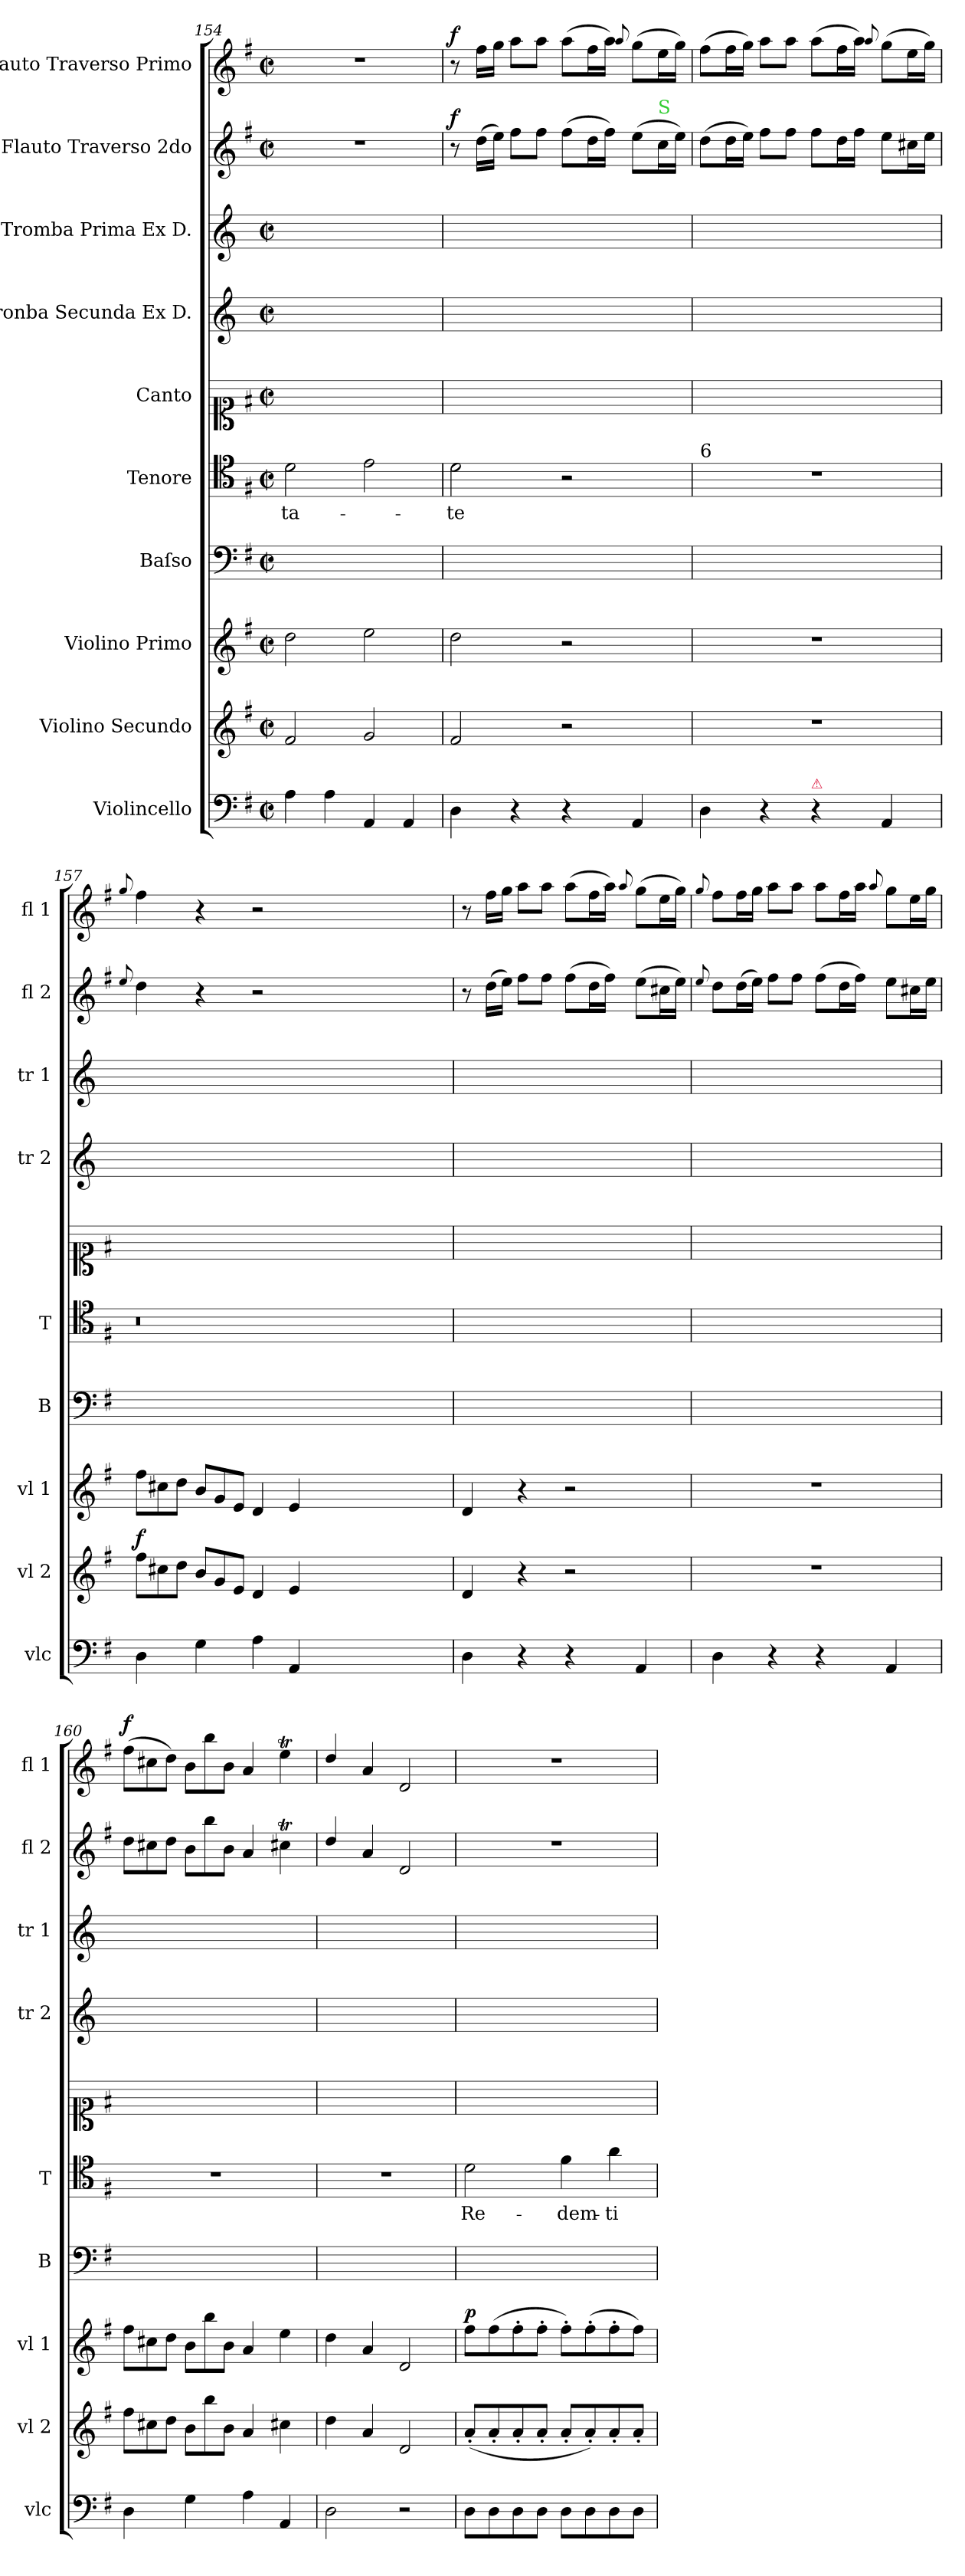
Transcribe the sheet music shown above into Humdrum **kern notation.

**kern	**kern	**dynam	**kern	**dynam	**kern	**kern	**text	**kern	**kern	**kern	**kern	**dynam	**kern	**dynam
*part10	*part9	*part9	*part8	*part8	*part7	*part6	*part6	*part5	*part4	*part3	*part2	*part2	*part1	*part1
*staff10	*staff9	*staff9	*staff8	*staff8	*staff7	*staff6	*staff6	*staff5	*staff4	*staff3	*staff2	*staff2	*staff1	*staff1
*I"Violincello	*I"Violino Secundo	*	*I"Violino Primo	*	*I"Baſso	*I"Tenore	*	*I"Canto	*I"Tronba Secunda Ex D.	*I"Tromba Prima Ex D.	*I"Flauto Traverso 2do	*	*I"Flauto Traverso Primo	*
*I'vlc	*I'vl 2	*	*I'vl 1	*	*I'B	*I'T	*	*	*I'tr 2	*I'tr 1	*I'fl 2	*	*I'fl 1	*
*clefF4	*clefG2	*	*clefG2	*	*clefF4	*clefC4	*	*clefC1	*clefG2	*clefG2	*clefG2	*	*clefG2	*
*	*	*	*	*	*	*	*	*	*ITrd-1c-2	*ITrd-1c-2	*	*	*	*
*k[f#]	*k[f#]	*	*k[f#]	*	*k[f#]	*k[f#]	*	*k[f#]	*k[f#c#]	*k[f#c#]	*k[f#]	*	*k[f#]	*
*G:	*G:	*	*G:	*	*G:	*G:	*	*G:	*	*	*G:	*	*G:	*
*M2/2	*M2/2	*	*M2/2	*	*M2/2	*M2/2	*	*M2/2	*M2/2	*M2/2	*M2/2	*	*M2/2	*
*met(c|)	*met(c|)	*	*met(c|)	*	*met(c|)	*met(c|)	*	*met(c|)	*met(c|)	*met(c|)	*met(c|)	*	*met(c|)	*
=154	=154	=154	=154	=154	=154	=154	=154	=154	=154	=154	=154	=154	=154	=154
4A\	2f#/	.	2dd\	.	1ryy	2d\	-ta-	1ryy	1ryy	1ryy	1r	.	1r	.
4A\	.	.	.	.	.	.	.	.	.	.	.	.	.	.
4AA/	2g/	.	2ee\	.	.	2e\	.	.	.	.	.	.	.	.
4AA/	.	.	.	.	.	.	.	.	.	.	.	.	.	.
=155	=155	=155	=155	=155	=155	=155	=155	=155	=155	=155	=155	=155	=155	=155
!	!	!	!	!	!	!	!	!	!	!	!	!LO:DY:a	!	!LO:DY:a
4D\	2f#/	.	2dd\	.	1ryy	2d\	-te	1ryy	1ryy	1ryy	8r	f	8r	f
.	.	.	.	.	.	.	.	.	.	.	(16dd\LL	.	16ff#\LL	.
.	.	.	.	.	.	.	.	.	.	.	16ee\JJ)	.	16gg\JJ	.
4r	.	.	.	.	.	.	.	.	.	.	8ff#\L	.	8aa\L	.
.	.	.	.	.	.	.	.	.	.	.	8ff#\J	.	8aa\J	.
4r	2r	.	2r	.	.	2r	.	.	.	.	(8ff#\L	.	(8aa\L	.
.	.	.	.	.	.	.	.	.	.	.	16dd\L	.	16ff#\L	.
.	.	.	.	.	.	.	.	.	.	.	16ff#\JJ)	.	16aa\JJ)	.
.	.	.	.	.	.	.	.	.	.	.	.	.	8qqaa/	.
4AA/	.	.	.	.	.	.	.	.	.	.	(8ee\L	.	(8gg\L	.
!	!	!	!	!	!	!	!	!	!	!	!LO:TX:a:color=limegreen:t=S	!	!	!
.	.	.	.	.	.	.	.	.	.	.	16cc\L	.	16ee\L	.
.	.	.	.	.	.	.	.	.	.	.	16ee\JJ)	.	16gg\JJ)	.
=156	=156	=156	=156	=156	=156	=156	=156	=156	=156	=156	=156	=156	=156	=156
!	!	!	!	!	!	!LO:TX:a:t=6	!	!	!	!	!	!	!	!
4D\	1r	.	1r	.	1ryy	1r	.	1ryy	1ryy	1ryy	(8dd\L	.	(8ff#\L	.
.	.	.	.	.	.	.	.	.	.	.	16dd\L	.	16ff#\L	.
.	.	.	.	.	.	.	.	.	.	.	16ee\JJ)	.	16gg\JJ)	.
4r	.	.	.	.	.	.	.	.	.	.	8ff#\L	.	8aa\L	.
.	.	.	.	.	.	.	.	.	.	.	8ff#\J	.	8aa\J	.
!LO:TX:a:color=crimson:t=⚠	!	!	!	!	!	!	!	!	!	!	!	!	!	!
4r	.	.	.	.	.	.	.	.	.	.	8ff#\L	.	(8aa\L	.
.	.	.	.	.	.	.	.	.	.	.	16dd\L	.	16ff#\L	.
.	.	.	.	.	.	.	.	.	.	.	16ff#\JJ	.	16aa\JJ)	.
.	.	.	.	.	.	.	.	.	.	.	.	.	8qqaa/	.
4AA/	.	.	.	.	.	.	.	.	.	.	8ee\L	.	(8gg\L	.
.	.	.	.	.	.	.	.	.	.	.	16cc#X\L	.	16ee\L	.
.	.	.	.	.	.	.	.	.	.	.	16ee\JJ	.	16gg\JJ)	.
=157	=157	=157	=157	=157	=157	=157	=157	=157	=157	=157	=157	=157	=157	=157
.	.	.	.	.	.	.	.	.	.	.	8qqee/	.	8qqgg/	.
*	*Xtuplet	*	*Xtuplet	*	*	*	*	*	*	*	*	*	*	*
!	!	!LO:DY:a	!	!	!	!	!	!	!	!	!	!	!	!
4D\	12ff#\L	f	12ff#\L	.	1ryy	0.r	.	1ryy	1ryy	1ryy	4dd\	.	4ff#\	.
.	12cc#X\	.	12cc#X\	.	.	.	.	.	.	.	.	.	.	.
.	12dd\J	.	12dd\J	.	.	.	.	.	.	.	.	.	.	.
4G\	12b/L	.	12b/L	.	.	.	.	.	.	.	4r	.	4r	.
.	12g/	.	12g/	.	.	.	.	.	.	.	.	.	.	.
.	12e/J	.	12e/J	.	.	.	.	.	.	.	.	.	.	.
4A\	4d/	.	4d/	.	.	.	.	.	.	.	2r	.	2r	.
4AA/	4e/	.	4e/	.	.	.	.	.	.	.	.	.	.	.
0ryy	0ryy	.	0ryy	.	0ryy	.	.	0ryy	0ryy	0ryy	0ryy	.	0ryy	.
=158	=158	=158	=158	=158	=158	=158	=158	=158	=158	=158	=158	=158	=158	=158
!	!	!	!	!	!	!	!	!	!	!	!	!LO:DY:a	!	!LO:DY:a
4D\	4d/	.	4d/	.	1ryy	1ryy	.	1ryy	1ryy	1ryy	8r	pia	8r	pia
.	.	.	.	.	.	.	.	.	.	.	(16dd\LL	.	16ff#\LL	.
.	.	.	.	.	.	.	.	.	.	.	16ee\JJ)	.	16gg\JJ	.
4r	4r	.	4r	.	.	.	.	.	.	.	8ff#\L	.	8aa\L	.
.	.	.	.	.	.	.	.	.	.	.	8ff#\J	.	8aa\J	.
4r	2r	.	2r	.	.	.	.	.	.	.	(8ff#\L	.	(8aa\L	.
.	.	.	.	.	.	.	.	.	.	.	16dd\L	.	16ff#\L	.
.	.	.	.	.	.	.	.	.	.	.	16ff#\JJ)	.	16aa\JJ)	.
.	.	.	.	.	.	.	.	.	.	.	.	.	8qqaa/	.
4AA/	.	.	.	.	.	.	.	.	.	.	(8ee\L	.	(8gg\L	.
.	.	.	.	.	.	.	.	.	.	.	16cc#X\L	.	16ee\L	.
.	.	.	.	.	.	.	.	.	.	.	16ee\JJ)	.	16gg\JJ)	.
=159	=159	=159	=159	=159	=159	=159	=159	=159	=159	=159	=159	=159	=159	=159
.	.	.	.	.	.	.	.	.	.	.	8qqee/	.	8qqgg/	.
4D\	1r	.	1r	.	1ryy	1ryy	.	1ryy	1ryy	1ryy	8dd\L	.	8ff#\L	.
.	.	.	.	.	.	.	.	.	.	.	(16dd\L	.	16ff#\L	.
.	.	.	.	.	.	.	.	.	.	.	16ee\JJ)	.	16gg\JJ	.
4r	.	.	.	.	.	.	.	.	.	.	8ff#\L	.	8aa\L	.
.	.	.	.	.	.	.	.	.	.	.	8ff#\J	.	8aa\J	.
4r	.	.	.	.	.	.	.	.	.	.	(8ff#\L	.	8aa\L	.
.	.	.	.	.	.	.	.	.	.	.	16dd\L	.	16ff#\L	.
.	.	.	.	.	.	.	.	.	.	.	16ff#\JJ)	.	16aa\JJ	.
.	.	.	.	.	.	.	.	.	.	.	.	.	8qqaa/	.
4AA/	.	.	.	.	.	.	.	.	.	.	8ee\L	.	8gg\L	.
.	.	.	.	.	.	.	.	.	.	.	16cc#X\L	.	16ee\L	.
.	.	.	.	.	.	.	.	.	.	.	16ee\JJ	.	16gg\JJ	.
=160	=160	=160	=160	=160	=160	=160	=160	=160	=160	=160	=160	=160	=160	=160
*	*	*	*	*	*	*	*	*	*	*	*Xtuplet	*	*Xtuplet	*
!	!	!	!	!	!	!	!	!	!	!	!	!	!	!LO:DY:a
4D\	12ff#\L	.	12ff#\L	.	1ryy	1r	.	1ryy	1ryy	1ryy	12dd\L	.	(12ff#\L	f
.	12cc#X\	.	12cc#X\	.	.	.	.	.	.	.	12cc#X\	.	12cc#X\	.
.	12dd\J	.	12dd\J	.	.	.	.	.	.	.	12dd\J	.	12dd\J)	.
4G\	12b\L	.	12b\L	.	.	.	.	.	.	.	12b\L	.	12b\L	.
.	12bb\	.	12bb\	.	.	.	.	.	.	.	12bb\	.	12bb\	.
.	12b\J	.	12b\J	.	.	.	.	.	.	.	12b\J	.	12b\J	.
4A\	4a/	.	4a/	.	.	.	.	.	.	.	4a/	.	4a/	.
4AA/	4cc#X\	.	4ee\	.	.	.	.	.	.	.	4cc#Xt\	.	4eeT\	.
=161	=161	=161	=161	=161	=161	=161	=161	=161	=161	=161	=161	=161	=161	=161
2D\	4dd\	.	4dd\	.	1ryy	1r	.	1ryy	1ryy	1ryy	4dd/	.	4dd/	.
.	4a/	.	4a/	.	.	.	.	.	.	.	4a/	.	4a/	.
2r	2d/	.	2d/	.	.	.	.	.	.	.	2d/	.	2d/	.
=162	=162	=162	=162	=162	=162	=162	=162	=162	=162	=162	=162	=162	=162	=162
!	!	!LO:DY:a	!	!LO:DY:a	!	!	!	!	!	!	!	!	!	!
8D\L	(8a'/L	pia	8ff#\L	p	1ryy	2d\	Re-	1ryy	1ryy	1ryy	1r	.	1r	.
8D\	8a'/	.	(8ff#\	.	.	.	.	.	.	.	.	.	.	.
8D\	8a'/	.	8ff#'\	.	.	.	.	.	.	.	.	.	.	.
8D\J	8a'/J	.	8ff#'\J	.	.	.	.	.	.	.	.	.	.	.
8D\L	8a'/L	.	8ff#'\L)	.	.	4f#\	-dem-	.	.	.	.	.	.	.
8D\	8a'/)	.	(8ff#'\	.	.	.	.	.	.	.	.	.	.	.
8D\	8a'/	.	8ff#'\	.	.	4a\	-ti-	.	.	.	.	.	.	.
8D\J	8a'/J	.	8ff#\J)	.	.	.	.	.	.	.	.	.	.	.
=	=	=	=	=	=	=	=	=	=	=	=	=	=	=
*-	*-	*-	*-	*-	*-	*-	*-	*-	*-	*-	*-	*-	*-	*-
